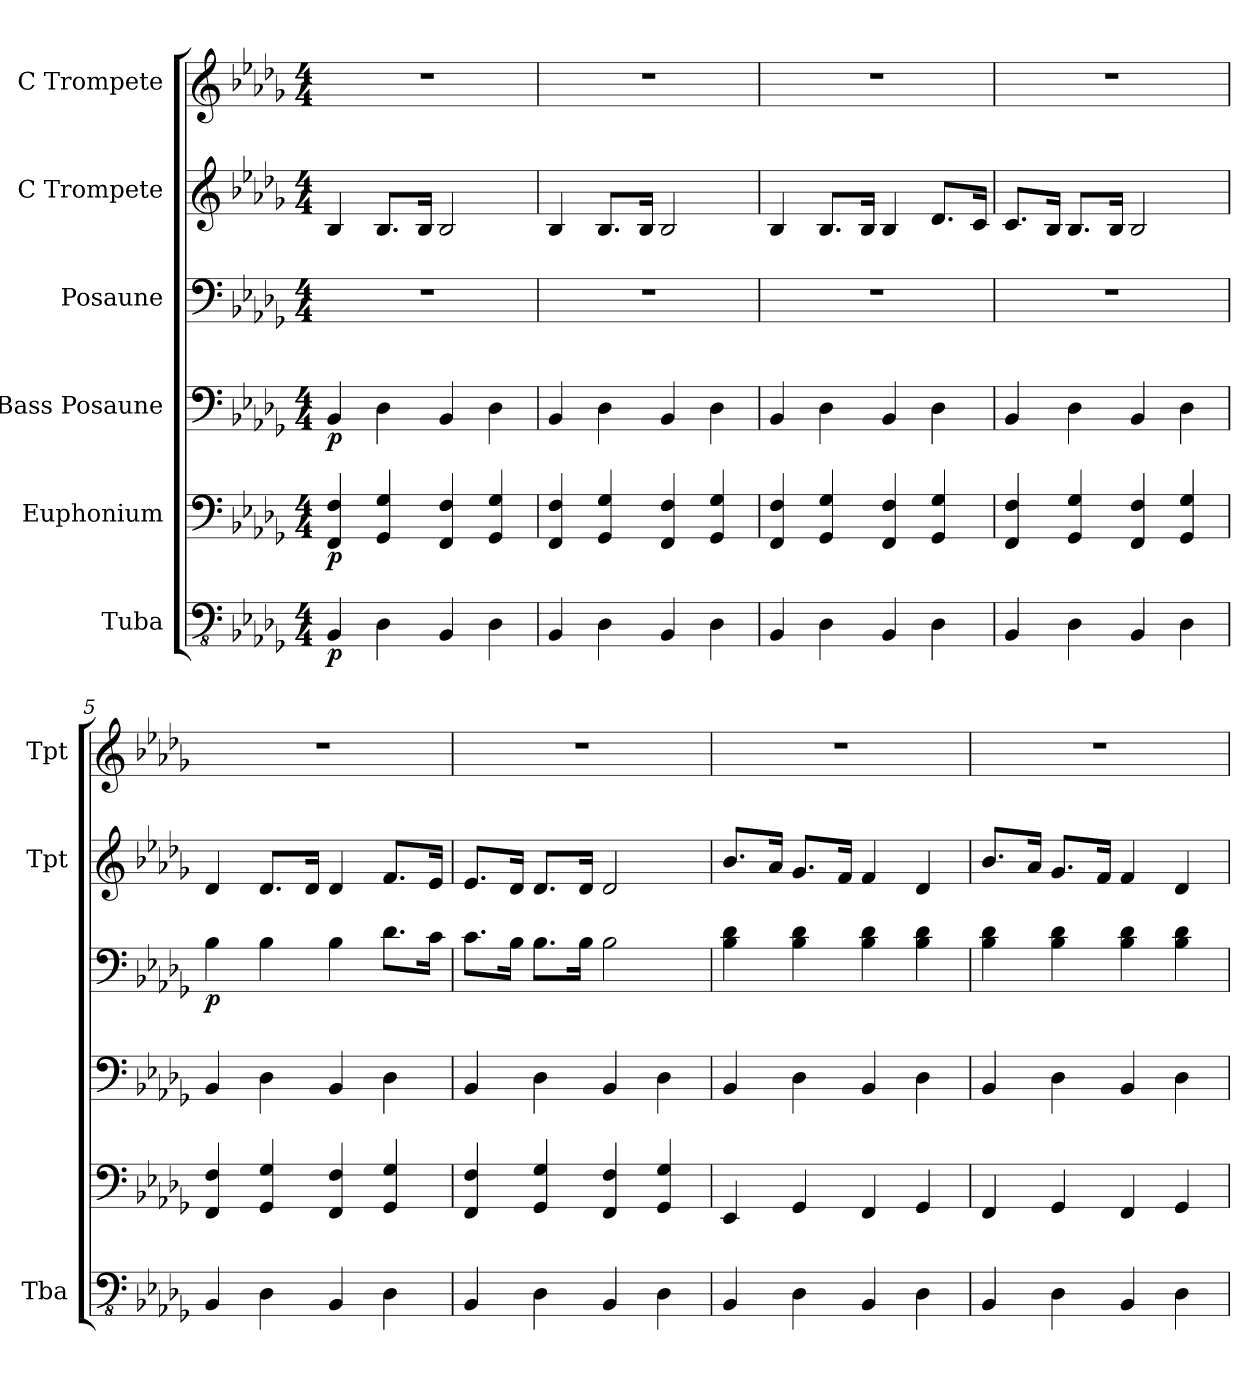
**kern	**dynam	**kern	**dynam	**kern	**dynam	**kern	**dynam	**kern	**kern
*part6	*part6	*part5	*part5	*part4	*part4	*part3	*part3	*part2	*part1
*staff6	*staff6	*staff5	*staff5	*staff4	*staff4	*staff3	*staff3	*staff2	*staff1
*I"Tuba	*	*I"Euphonium	*	*I"Bass Posaune	*	*I"Posaune	*	*I"C Trompete	*I"C Trompete
*I'Tba	*	*	*	*	*	*	*	*I'Tpt	*I'Tpt
*clefFv4	*	*clefF4	*	*clefF4	*	*clefF4	*	*clefG2	*clefG2
*k[b-e-a-d-g-]	*	*k[b-e-a-d-g-]	*	*k[b-e-a-d-g-]	*	*k[b-e-a-d-g-]	*	*k[b-e-a-d-g-]	*k[b-e-a-d-g-]
*M4/4	*	*M4/4	*	*M4/4	*	*M4/4	*	*M4/4	*M4/4
*MM50	*	*MM50	*	*MM50	*	*MM50	*	*MM50	*MM50
=1	=1	=1	=1	=1	=1	=1	=1	=1	=1
!	!LO:DY:b	!	!LO:DY:b	!	!LO:DY:b	!	!	!	!
4BBB-/	p	4FF/ 4F/	p	4BB-/	p	1r	.	4B-/	1r
4DD-\	.	4GG-/ 4G-/	.	4D-\	.	.	.	8.B-/L	.
.	.	.	.	.	.	.	.	16B-/Jk	.
4BBB-/	.	4FF/ 4F/	.	4BB-/	.	.	.	2B-/	.
4DD-\	.	4GG-/ 4G-/	.	4D-\	.	.	.	.	.
=2	=2	=2	=2	=2	=2	=2	=2	=2	=2
4BBB-/	.	4FF/ 4F/	.	4BB-/	.	1r	.	4B-/	1r
4DD-\	.	4GG-/ 4G-/	.	4D-\	.	.	.	8.B-/L	.
.	.	.	.	.	.	.	.	16B-/Jk	.
4BBB-/	.	4FF/ 4F/	.	4BB-/	.	.	.	2B-/	.
4DD-\	.	4GG-/ 4G-/	.	4D-\	.	.	.	.	.
=3	=3	=3	=3	=3	=3	=3	=3	=3	=3
4BBB-/	.	4FF/ 4F/	.	4BB-/	.	1r	.	4B-/	1r
4DD-\	.	4GG-/ 4G-/	.	4D-\	.	.	.	8.B-/L	.
.	.	.	.	.	.	.	.	16B-/Jk	.
4BBB-/	.	4FF/ 4F/	.	4BB-/	.	.	.	4B-/	.
4DD-\	.	4GG-/ 4G-/	.	4D-\	.	.	.	8.d-/L	.
.	.	.	.	.	.	.	.	16c/Jk	.
=4	=4	=4	=4	=4	=4	=4	=4	=4	=4
4BBB-/	.	4FF/ 4F/	.	4BB-/	.	1r	.	8.c/L	1r
.	.	.	.	.	.	.	.	16B-/Jk	.
4DD-\	.	4GG-/ 4G-/	.	4D-\	.	.	.	8.B-/L	.
.	.	.	.	.	.	.	.	16B-/Jk	.
4BBB-/	.	4FF/ 4F/	.	4BB-/	.	.	.	2B-/	.
4DD-\	.	4GG-/ 4G-/	.	4D-\	.	.	.	.	.
=5	=5	=5	=5	=5	=5	=5	=5	=5	=5
!	!	!	!	!	!	!	!LO:DY:b	!	!
4BBB-/	.	4FF/ 4F/	.	4BB-/	.	4B-\	p	4d-/	1r
4DD-\	.	4GG-/ 4G-/	.	4D-\	.	4B-\	.	8.d-/L	.
.	.	.	.	.	.	.	.	16d-/Jk	.
4BBB-/	.	4FF/ 4F/	.	4BB-/	.	4B-\	.	4d-/	.
4DD-\	.	4GG-/ 4G-/	.	4D-\	.	8.d-\L	.	8.f/L	.
.	.	.	.	.	.	16c\Jk	.	16e-/Jk	.
=6	=6	=6	=6	=6	=6	=6	=6	=6	=6
4BBB-/	.	4FF/ 4F/	.	4BB-/	.	8.c\L	.	8.e-/L	1r
.	.	.	.	.	.	16B-\Jk	.	16d-/Jk	.
4DD-\	.	4GG-/ 4G-/	.	4D-\	.	8.B-\L	.	8.d-/L	.
.	.	.	.	.	.	16B-\Jk	.	16d-/Jk	.
4BBB-/	.	4FF/ 4F/	.	4BB-/	.	2B-\	.	2d-/	.
4DD-\	.	4GG-/ 4G-/	.	4D-\	.	.	.	.	.
!!LO:LB:g=z
=7	=7	=7	=7	=7	=7	=7	=7	=7	=7
4BBB-/	.	4EE-/	.	4BB-/	.	4B-\ 4d-\	.	8.b-/L	1r
.	.	.	.	.	.	.	.	16a-/Jk	.
4DD-\	.	4GG-/	.	4D-\	.	4B-\ 4d-\	.	8.g-/L	.
.	.	.	.	.	.	.	.	16f/Jk	.
4BBB-/	.	4FF/	.	4BB-/	.	4B-\ 4d-\	.	4f/	.
4DD-\	.	4GG-/	.	4D-\	.	4B-\ 4d-\	.	4d-/	.
=8	=8	=8	=8	=8	=8	=8	=8	=8	=8
4BBB-/	.	4FF/	.	4BB-/	.	4B-\ 4d-\	.	8.b-/L	1r
.	.	.	.	.	.	.	.	16a-/Jk	.
4DD-\	.	4GG-/	.	4D-\	.	4B-\ 4d-\	.	8.g-/L	.
.	.	.	.	.	.	.	.	16f/Jk	.
4BBB-/	.	4FF/	.	4BB-/	.	4B-\ 4d-\	.	4f/	.
4DD-\	.	4GG-/	.	4D-\	.	4B-\ 4d-\	.	4d-/	.
=	=	=	=	=	=	=	=	=	=
*-	*-	*-	*-	*-	*-	*-	*-	*-	*-
